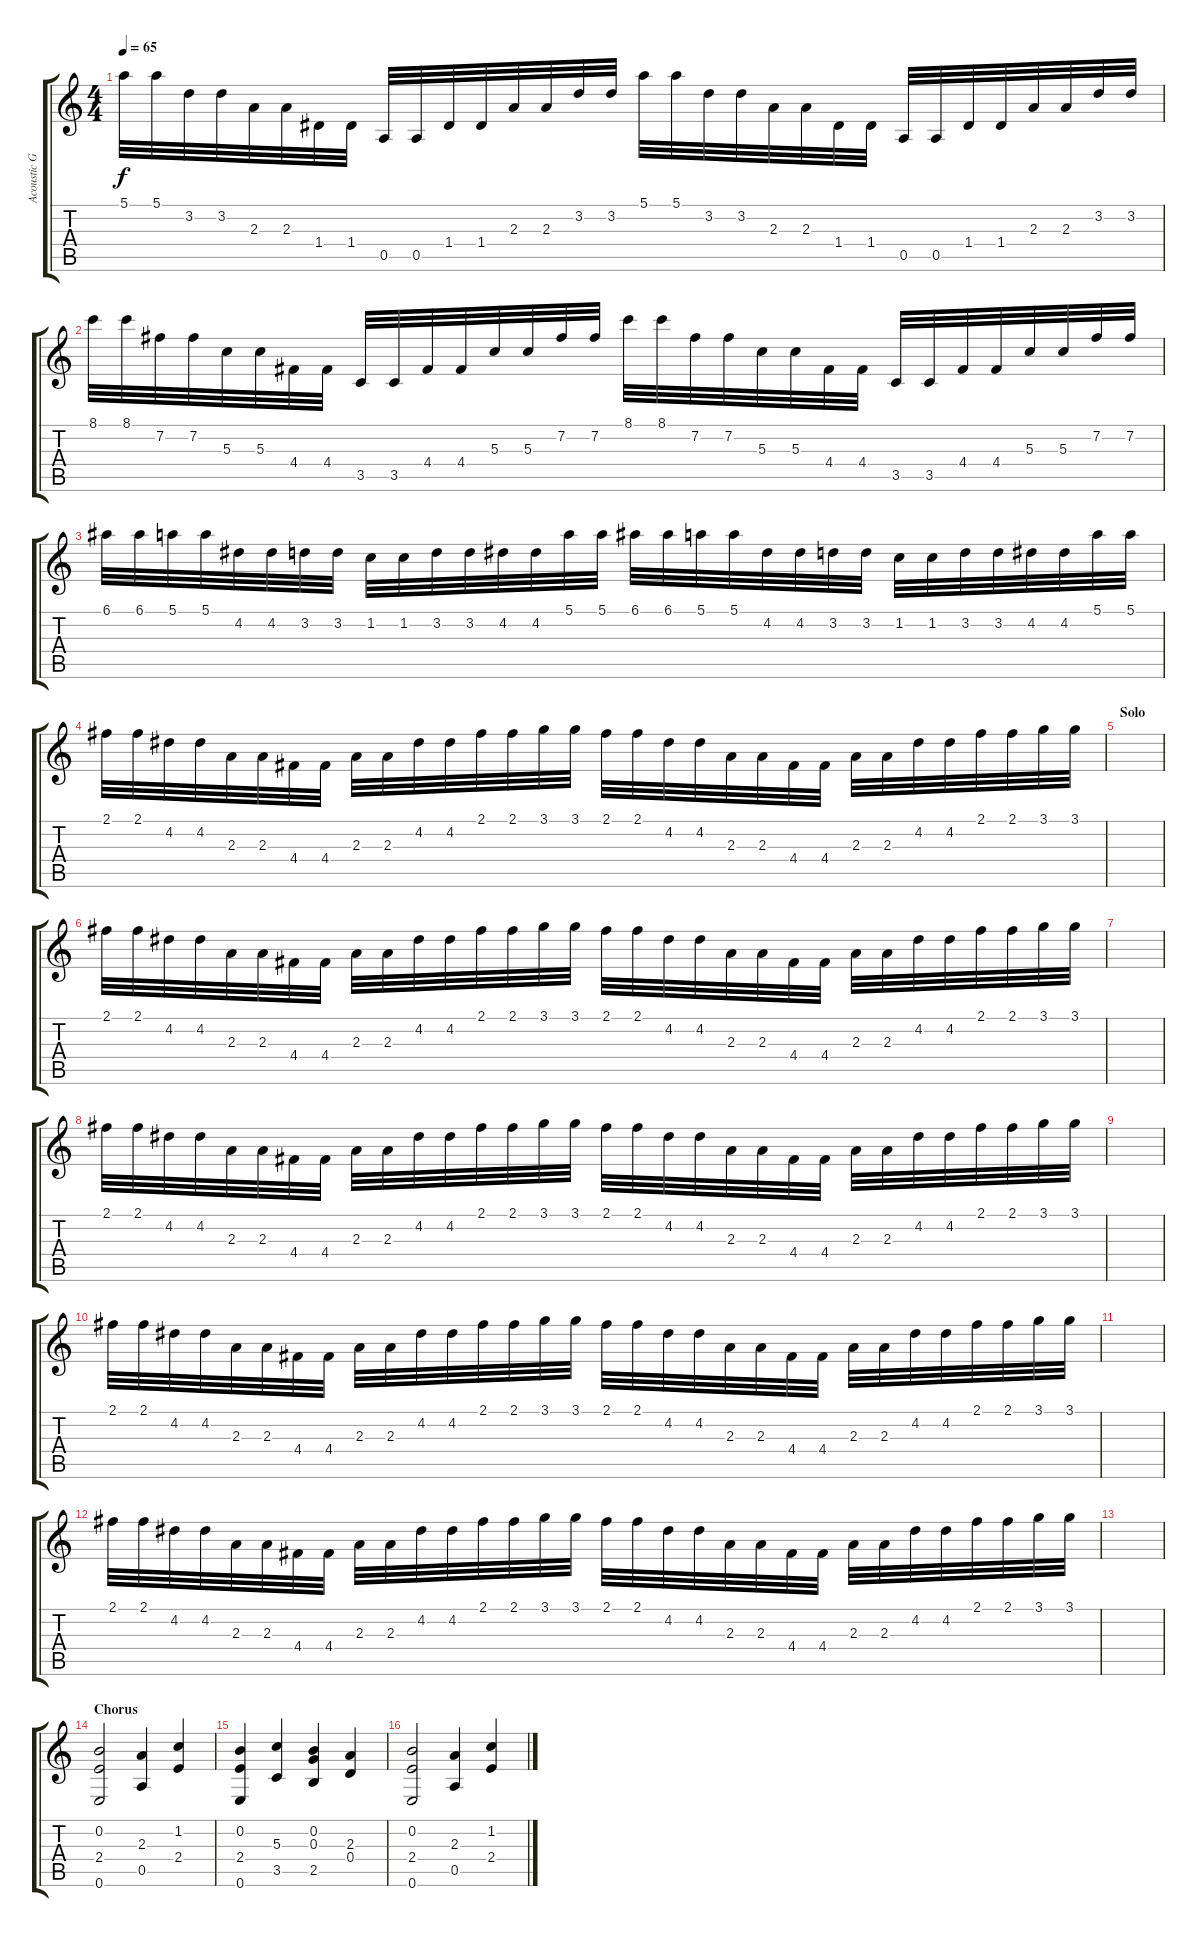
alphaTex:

\track ("Acoustic Guitar (Rhythm 1)" "Acoustic G") {instrument electricguitarclean}
\staff {score tabs}
\tuning (E4 B3 G3 D3 A2 E2) {hide}
\ts (4 4)
\tempo 65
\clef g2
\ks c
5.1.32{dy f} 5.1.32 3.2.32 3.2.32 2.3.32 2.3.32 1.4.32 1.4.32 0.5.32 0.5.32 1.4.32 1.4.32 2.3.32 2.3.32 3.2.32 3.2.32 5.1.32 5.1.32 3.2.32 3.2.32 2.3.32 2.3.32 1.4.32 1.4.32 0.5.32 0.5.32 1.4.32 1.4.32 2.3.32 2.3.32 3.2.32 3.2.32 |
8.1.32 8.1.32 7.2.32 7.2.32 5.3.32 5.3.32 4.4.32 4.4.32 3.5.32 3.5.32 4.4.32 4.4.32 5.3.32 5.3.32 7.2.32 7.2.32 8.1.32 8.1.32 7.2.32 7.2.32 5.3.32 5.3.32 4.4.32 4.4.32 3.5.32 3.5.32 4.4.32 4.4.32 5.3.32 5.3.32 7.2.32 7.2.32 |
6.1.32 6.1.32 5.1.32 5.1.32 4.2.32 4.2.32 3.2.32 3.2.32 1.2.32 1.2.32 3.2.32 3.2.32 4.2.32 4.2.32 5.1.32 5.1.32 6.1.32 6.1.32 5.1.32 5.1.32 4.2.32 4.2.32 3.2.32 3.2.32 1.2.32 1.2.32 3.2.32 3.2.32 4.2.32 4.2.32 5.1.32 5.1.32 |
2.1.32 2.1.32 4.2.32 4.2.32 2.3.32 2.3.32 4.4.32 4.4.32 2.3.32 2.3.32 4.2.32 4.2.32 2.1.32 2.1.32 3.1.32 3.1.32 2.1.32 2.1.32 4.2.32 4.2.32 2.3.32 2.3.32 4.4.32 4.4.32 2.3.32 2.3.32 4.2.32 4.2.32 2.1.32 2.1.32 3.1.32 3.1.32 |
\section ("" "Solo")
|
2.1.32 2.1.32 4.2.32 4.2.32 2.3.32 2.3.32 4.4.32 4.4.32 2.3.32 2.3.32 4.2.32 4.2.32 2.1.32 2.1.32 3.1.32 3.1.32 2.1.32 2.1.32 4.2.32 4.2.32 2.3.32 2.3.32 4.4.32 4.4.32 2.3.32 2.3.32 4.2.32 4.2.32 2.1.32 2.1.32 3.1.32 3.1.32 |
|
2.1.32 2.1.32 4.2.32 4.2.32 2.3.32 2.3.32 4.4.32 4.4.32 2.3.32 2.3.32 4.2.32 4.2.32 2.1.32 2.1.32 3.1.32 3.1.32 2.1.32 2.1.32 4.2.32 4.2.32 2.3.32 2.3.32 4.4.32 4.4.32 2.3.32 2.3.32 4.2.32 4.2.32 2.1.32 2.1.32 3.1.32 3.1.32 |
|
2.1.32 2.1.32 4.2.32 4.2.32 2.3.32 2.3.32 4.4.32 4.4.32 2.3.32 2.3.32 4.2.32 4.2.32 2.1.32 2.1.32 3.1.32 3.1.32 2.1.32 2.1.32 4.2.32 4.2.32 2.3.32 2.3.32 4.4.32 4.4.32 2.3.32 2.3.32 4.2.32 4.2.32 2.1.32 2.1.32 3.1.32 3.1.32 |
|
2.1.32 2.1.32 4.2.32 4.2.32 2.3.32 2.3.32 4.4.32 4.4.32 2.3.32 2.3.32 4.2.32 4.2.32 2.1.32 2.1.32 3.1.32 3.1.32 2.1.32 2.1.32 4.2.32 4.2.32 2.3.32 2.3.32 4.4.32 4.4.32 2.3.32 2.3.32 4.2.32 4.2.32 2.1.32 2.1.32 3.1.32 3.1.32 |
|
\section ("" "Chorus")
(0.2 2.4 0.6).2 (2.3 0.5).4 (1.2 2.4).4 |
(0.2 2.4 0.6).4 (5.3 3.5).4 (0.2 0.3 2.5).4 (2.3 0.4).4 |
(0.2 2.4 0.6).2 (2.3 0.5).4 (1.2 2.4).4
